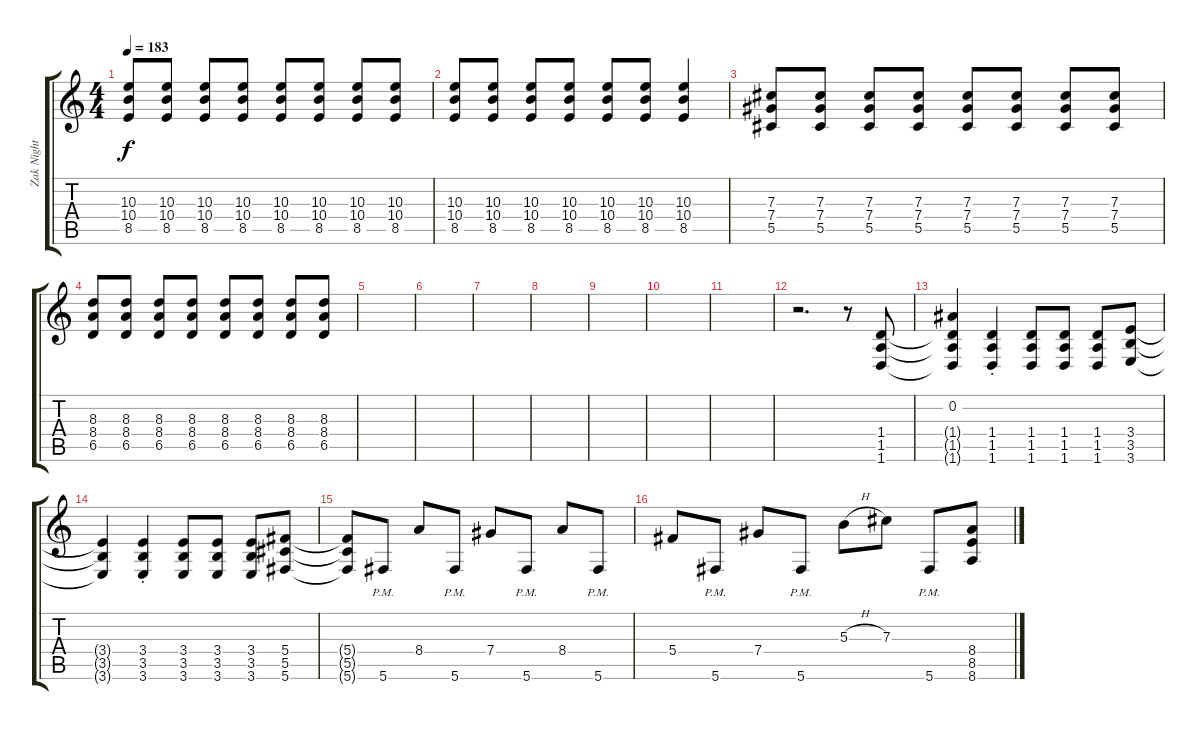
\track ("Zak Night" "Zak Night") {instrument overdrivenguitar}
\staff {score tabs}
\tuning (Eb4 Bb3 Gb3 Db3 Ab2 Db2) {hide}
\ts (4 4)
\tempo 183
\clef g2
\ks c
(10.3{t} 10.4{t} 8.5{t}).8{dy f} (10.3 10.4 8.5).8 (10.3 10.4 8.5).8 (10.3 10.4 8.5).8 (10.3 10.4 8.5).8 (10.3 10.4 8.5).8 (10.3 10.4 8.5).8 (10.3 10.4 8.5).8 |
(10.3 10.4 8.5).8 (10.3 10.4 8.5).8 (10.3 10.4 8.5).8 (10.3 10.4 8.5).8 (10.3 10.4 8.5).8 (10.3 10.4 8.5).8 (10.3 10.4 8.5).4 |
(7.3 7.4 5.5).8 (7.3 7.4 5.5).8 (7.3 7.4 5.5).8 (7.3 7.4 5.5).8 (7.3 7.4 5.5).8 (7.3 7.4 5.5).8 (7.3 7.4 5.5).8 (7.3 7.4 5.5).8 |
(8.3 8.4 6.5).8 (8.3 8.4 6.5).8 (8.3 8.4 6.5).8 (8.3 8.4 6.5).8 (8.3 8.4 6.5).8 (8.3 8.4 6.5).8 (8.3 8.4 6.5).8 (8.3 8.4 6.5).8 |
|
|
|
|
|
|
|
r.2{d} r.8 (1.4 1.5 1.6).8 |
(0.2 1.4{t} 1.5{t} 1.6{t}).4 (1.4{st} 1.5{st} 1.6{st}).4 (1.4 1.5 1.6).8 (1.4 1.5 1.6).8 (1.4 1.5 1.6).8 (3.4 3.5 3.6).8 |
(3.4{t} 3.5{t} 3.6{t}).4 (3.4{st} 3.5{st} 3.6{st}).4 (3.4 3.5 3.6).8 (3.4 3.5 3.6).8 (3.4 3.5 3.6).8 (5.4 5.5 5.6).8 |
(5.4{t} 5.5{t} 5.6{t}).8 5.6{pm}.8 8.4.8 5.6{pm}.8 7.4.8 5.6{pm}.8 8.4.8 5.6{pm}.8 |
5.4.8 5.6{pm}.8 7.4.8 5.6{pm}.8 5.3{h}.8 7.3.8 5.6{pm}.8 (8.4 8.5 8.6).8
